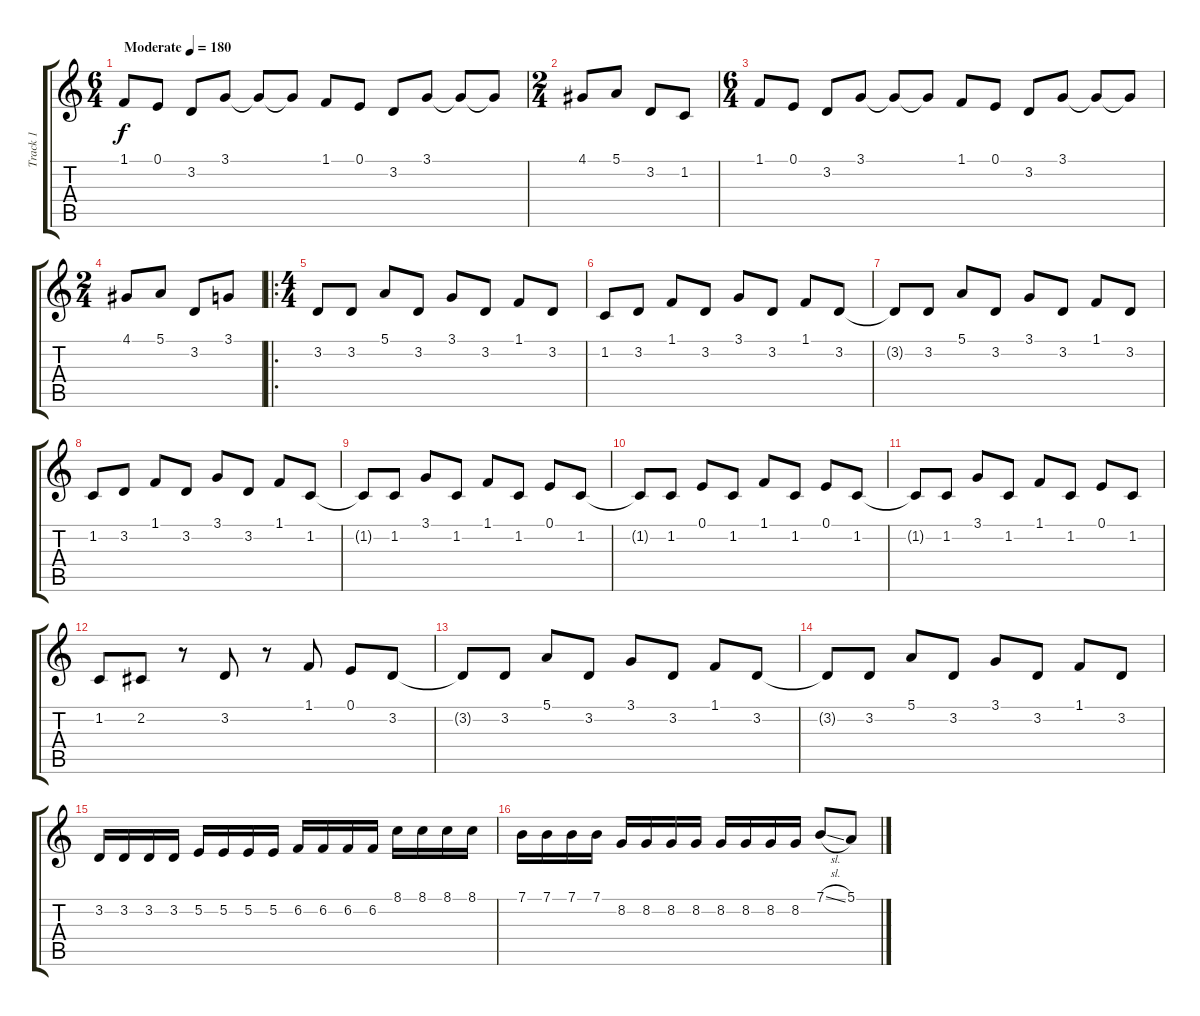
\track ("Track 1" "Track 1") {instrument lead5charang}
\staff {score tabs}
\tuning (E4 B3 G3 D3 A2 E2) {hide}
\ts (6 4)
\tempo (180 "Moderate")
\clef g2
\ks c
1.1.8{dy f instrument lead5charang} 0.1.8 3.2.8 3.1.8 3.1{t}.8 3.1{t}.8 1.1.8 0.1.8 3.2.8 3.1.8 3.1{t}.8 3.1{t}.8 |
\ts (2 4)
4.1.8 5.1.8 3.2.8 1.2.8 |
\ts (6 4)
1.1.8 0.1.8 3.2.8 3.1.8 3.1{t}.8 3.1{t}.8 1.1.8 0.1.8 3.2.8 3.1.8 3.1{t}.8 3.1{t}.8 |
\ts (2 4)
4.1.8 5.1.8 3.2.8 3.1.8 |
\ro
\ts (4 4)
3.2.8 3.2.8 5.1.8 3.2.8 3.1.8 3.2.8 1.1.8 3.2.8 |
1.2.8 3.2.8 1.1.8 3.2.8 3.1.8 3.2.8 1.1.8 3.2.8 |
3.2{t}.8 3.2.8 5.1.8 3.2.8 3.1.8 3.2.8 1.1.8 3.2.8 |
1.2.8 3.2.8 1.1.8 3.2.8 3.1.8 3.2.8 1.1.8 1.2.8 |
1.2{t}.8 1.2.8 3.1.8 1.2.8 1.1.8 1.2.8 0.1.8 1.2.8 |
1.2{t}.8 1.2.8 0.1.8 1.2.8 1.1.8 1.2.8 0.1.8 1.2.8 |
1.2{t}.8 1.2.8 3.1.8 1.2.8 1.1.8 1.2.8 0.1.8 1.2.8 |
1.2.8 2.2.8 r.8 3.2.8 r.8 1.1.8 0.1.8 3.2.8 |
3.2{t}.8 3.2.8 5.1.8 3.2.8 3.1.8 3.2.8 1.1.8 3.2.8 |
3.2{t}.8 3.2.8 5.1.8 3.2.8 3.1.8 3.2.8 1.1.8 3.2.8 |
3.2.16 3.2.16 3.2.16 3.2.16 5.2.16 5.2.16 5.2.16 5.2.16 6.2.16 6.2.16 6.2.16 6.2.16 8.1.16 8.1.16 8.1.16 8.1.16 |
7.1.16 7.1.16 7.1.16 7.1.16 8.2.16 8.2.16 8.2.16 8.2.16 8.2.16 8.2.16 8.2.16 8.2.16 7.1{sl}.8 5.1.8
